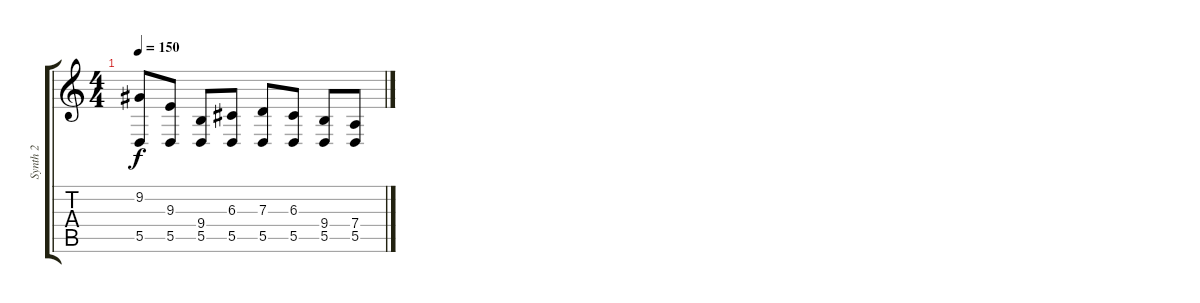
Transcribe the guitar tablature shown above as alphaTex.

\track ("Synth 2" "Synth 2") {instrument lead2sawtooth}
\staff {score tabs}
\tuning (E4 B3 G3 D3 A2 E2) {hide}
\ts (4 4)
\tempo 150
\clef g2
\ks c
(9.2 5.5).8{dy f} (9.3 5.5).8 (9.4 5.5).8 (6.3 5.5).8 (7.3 5.5).8 (6.3 5.5).8 (9.4 5.5).8 (7.4 5.5).8
